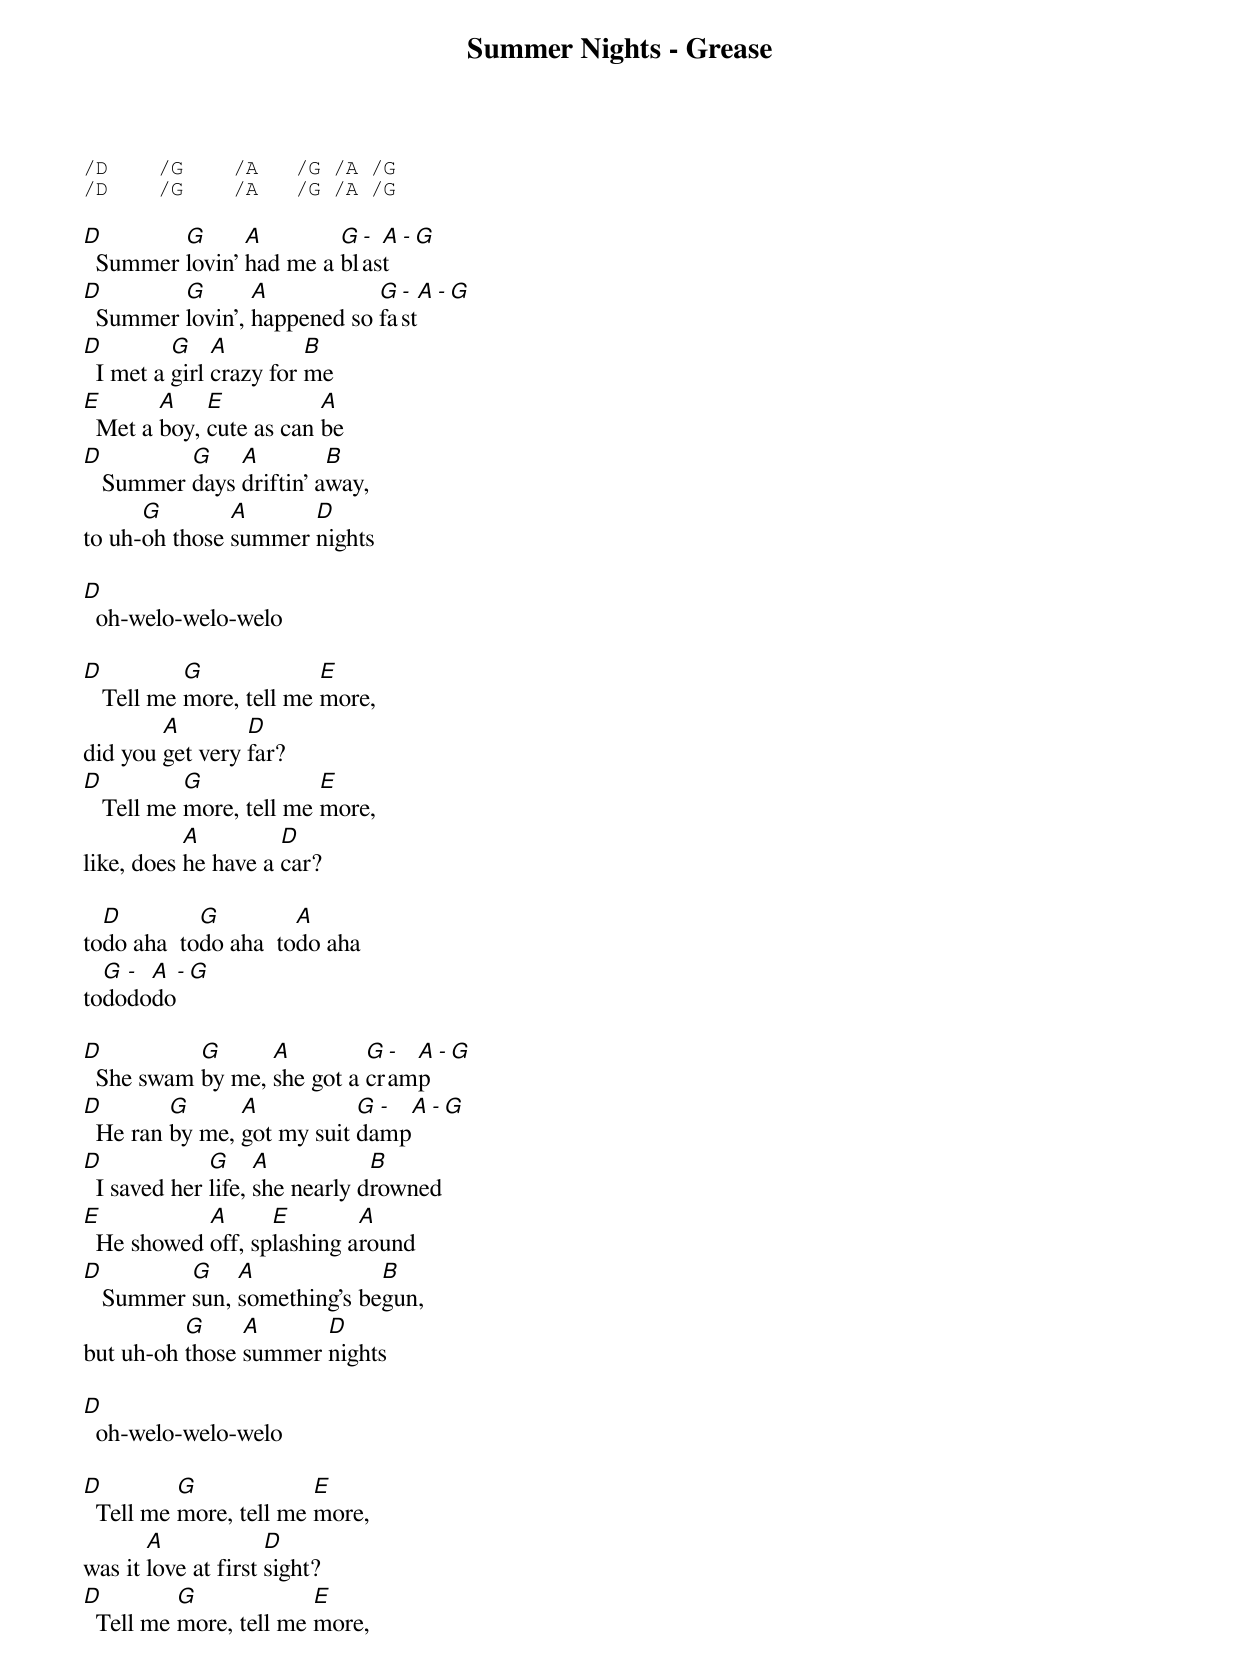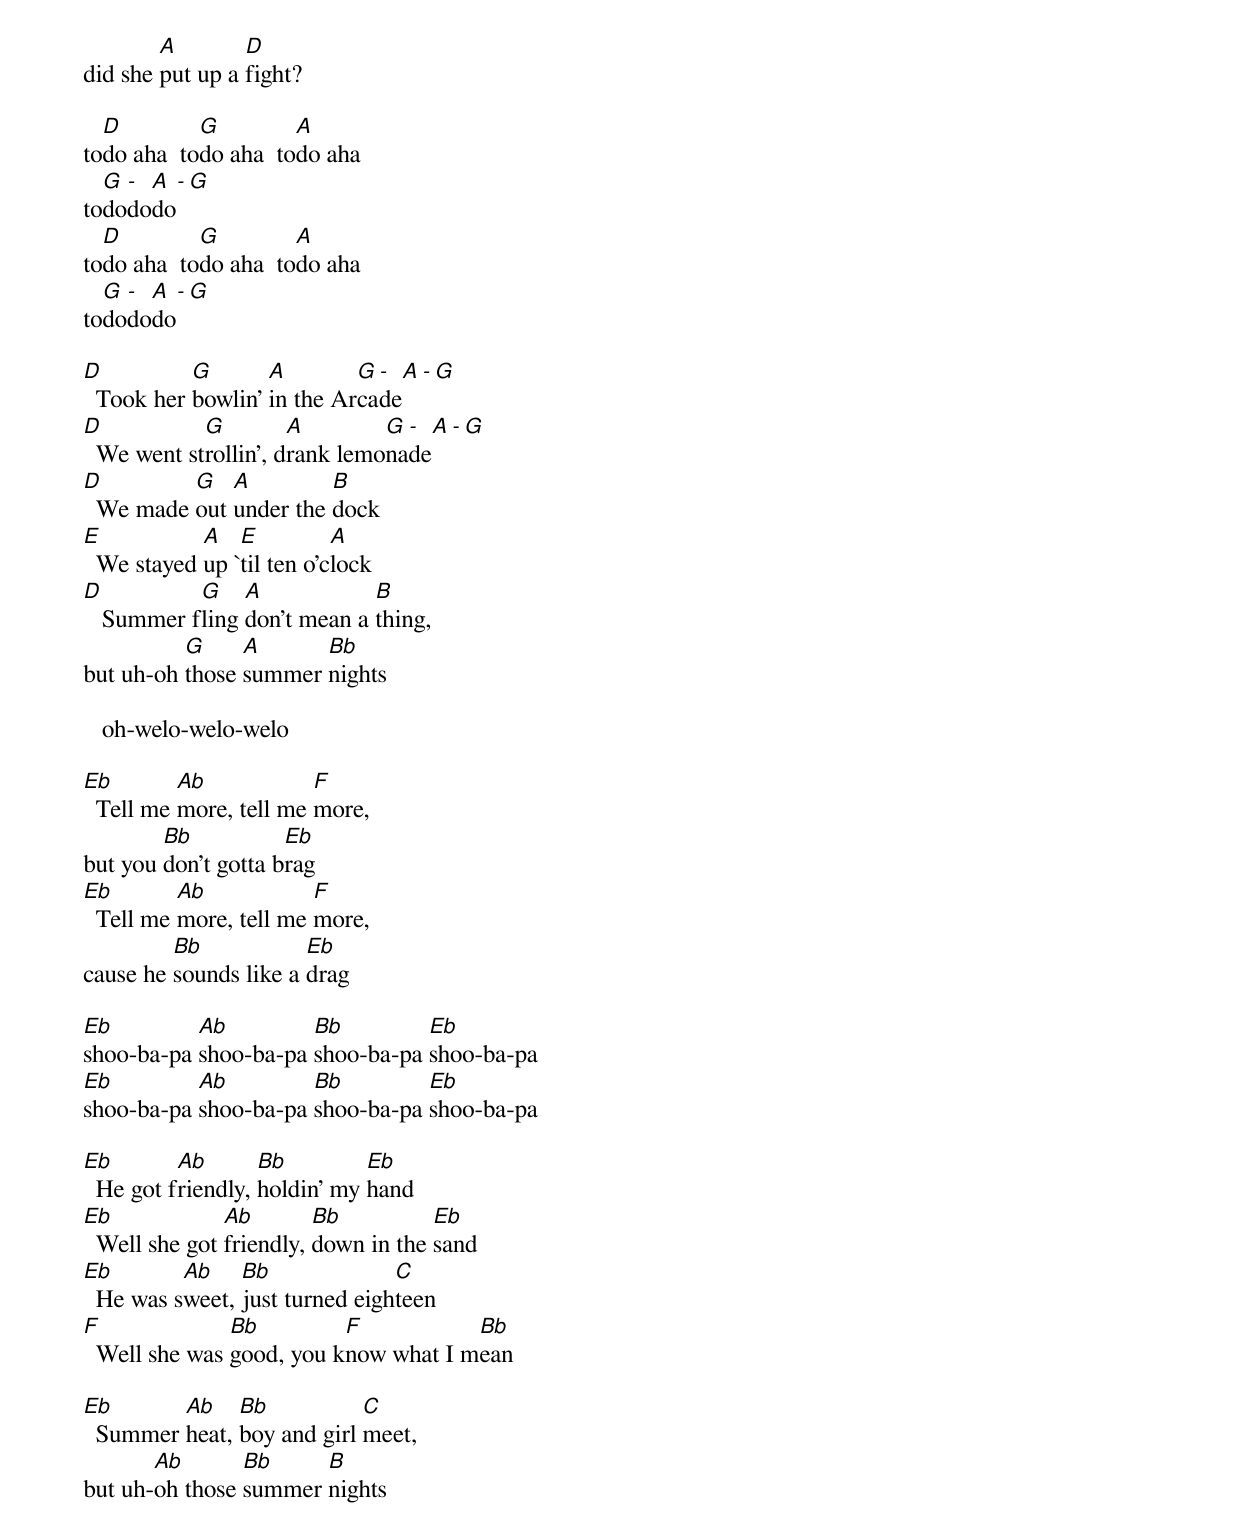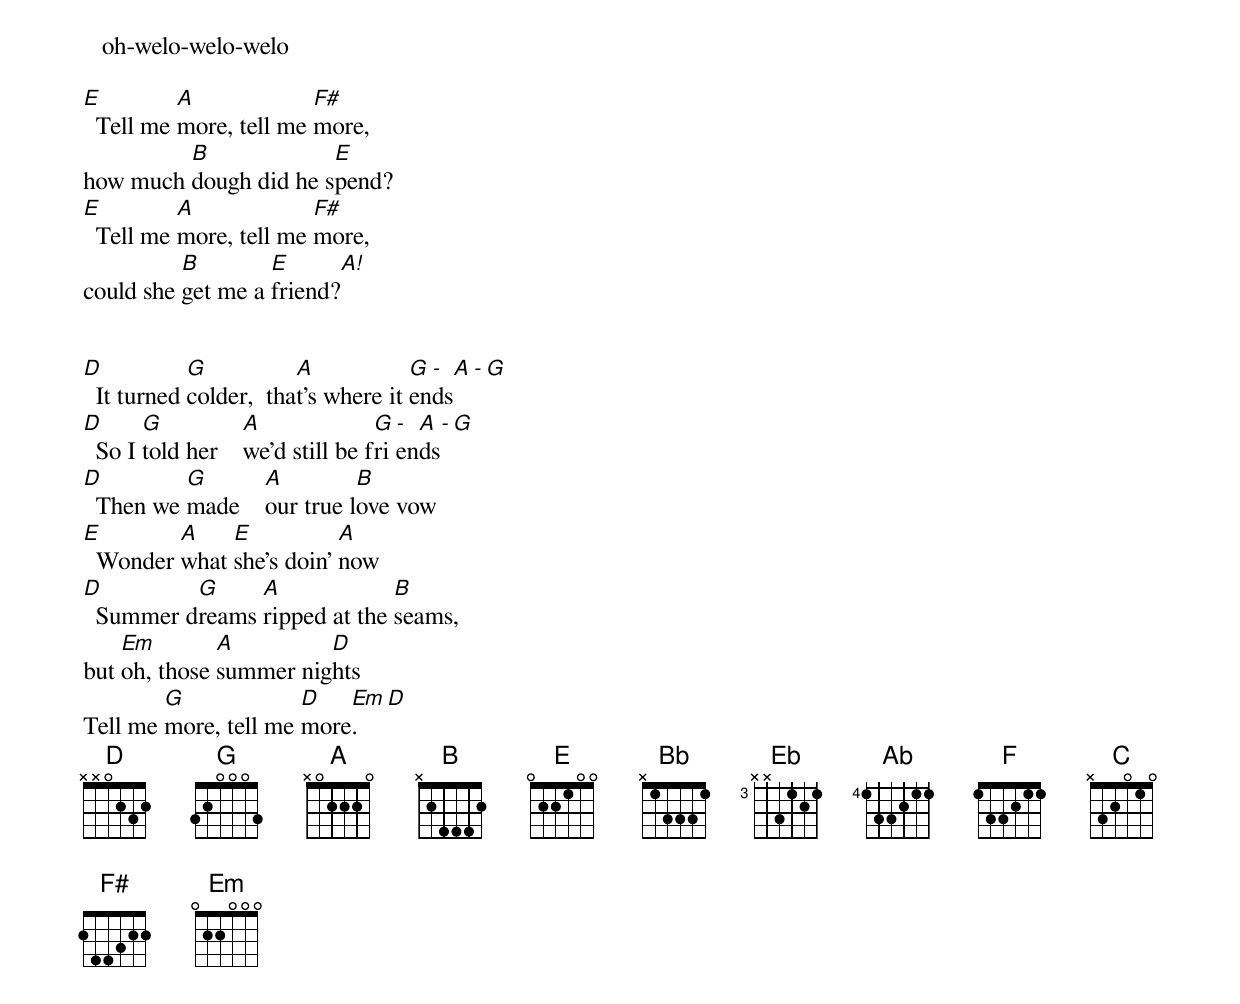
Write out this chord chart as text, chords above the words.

Summer Nights - Grease

/D    /G    /A   /G /A /G
/D    /G    /A   /G /A /G

D        G      A        G - A - G
  Summer lovin' had me a blast
D        G       A           G - A - G
  Summer lovin', happened so fast
D         G    A         B
  I met a girl crazy for me
E       A    E           A
  Met a boy, cute as can be
D         G    A         B
   Summer days driftin' away,
      G        A      D
to uh-oh those summer nights

D
  oh-welo-welo-welo

D          G             E
   Tell me more, tell me more,
        A        D
did you get very far?
D          G             E
   Tell me more, tell me more,
           A         D
like, does he have a car?

  D         G         A
todo aha  todo aha  todo aha
  G - A - G
todododo

D          G      A         G - A - G
  She swam by me, she got a cramp
D        G      A           G - A - G
  He ran by me, got my suit damp
D             G     A           B
  I saved her life, she nearly drowned
E           A      E        A
  He showed off, splashing around
D         G    A             B
   Summer sun, something's begun,
          G     A      D
but uh-oh those summer nights

D
  oh-welo-welo-welo

D         G             E
  Tell me more, tell me more,
       A             D
was it love at first sight?
D         G             E
  Tell me more, tell me more,
        A        D
did she put up a fight?

  D         G         A
todo aha  todo aha  todo aha
  G - A - G
todododo
  D         G         A
todo aha  todo aha  todo aha
  G - A - G
todododo

D          G       A        G - A - G
  Took her bowlin' in the Arcade
D           G         A        G - A - G
  We went strollin', drank lemonade
D         G   A         B
  We made out under the dock
E           A   E          A
  We stayed up `til ten o'clock
D          G    A            B
   Summer fling don't mean a thing,
          G     A      Bb
but uh-oh those summer nights

   oh-welo-welo-welo

Eb        Ab            F
  Tell me more, tell me more,
        Bb           Eb
but you don't gotta brag
Eb        Ab            F
  Tell me more, tell me more,
         Bb            Eb
cause he sounds like a drag

Eb         Ab         Bb         Eb
shoo-ba-pa shoo-ba-pa shoo-ba-pa shoo-ba-pa
Eb         Ab         Bb         Eb
shoo-ba-pa shoo-ba-pa shoo-ba-pa shoo-ba-pa

Eb        Ab       Bb         Eb
  He got friendly, holdin' my hand
Eb             Ab        Bb          Eb
  Well she got friendly, down in the sand
Eb        Ab    Bb              C
  He was sweet, just turned eighteen
F              Bb         F           Bb
  Well she was good, you know what I mean

Eb       Ab    Bb           C
  Summer heat, boy and girl meet,
       Ab       Bb     B
but uh-oh those summer nights

   oh-welo-welo-welo

E         A             F#
  Tell me more, tell me more,
         B             E
how much dough did he spend?
E         A             F#
  Tell me more, tell me more,
          B        E         A!
could she get me a friend?

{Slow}

D           G           A            G - A - G
  It turned colder,  that's where it ends
D      G           A              G - A - G
  So I told her    we'd still be friends
D         G       A         B
  Then we made    our true love vow
E        A    E           A
  Wonder what she's doin' now
D         G     A             B
  Summer dreams ripped at the seams,
    Em        A         D
but oh, those summer nights
        G             D   Em  D
Tell me more, tell me more.
